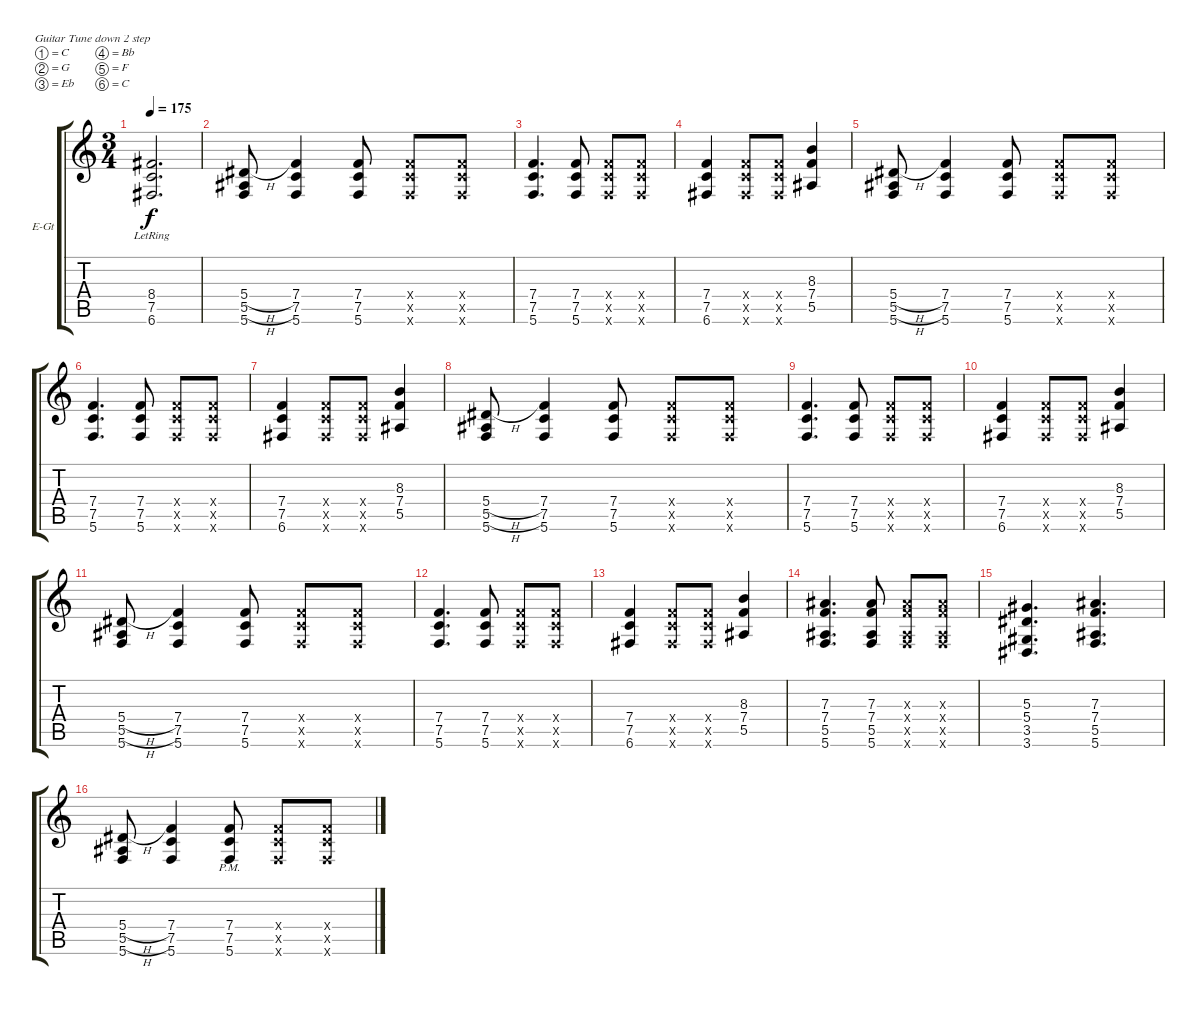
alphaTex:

\bracketExtendMode groupsimilarinstruments
\firstSystemTrackNameOrientation horizontal
\otherSystemsTrackNameOrientation horizontal
\track ("Electric Guitar" "E-Gt") {instrument overdrivenguitar}
\staff {score tabs}
\tuning (C4 G3 Eb3 Bb2 F2 C2)
\ts (3 4)
\tempo 175
\clef g2
\ks c
(6.6{lr t} 7.5{lr t} 8.4{lr t}).2{d dy f} |
(5.6 5.5{h} 5.4{h}).8 (5.6 7.5 7.4).4 (5.6 7.5 7.4).8 (5.6{x} 7.5{x} 7.4{x}).8 (5.6{x} 7.5{x} 7.4{x}).8 |
(5.6 7.5 7.4).4{d} (5.6 7.5 7.4).8 (5.6{x} 7.5{x} 7.4{x}).8 (5.6{x} 7.5{x} 7.4{x}).8 |
(6.6 7.5 7.4).4 (6.6{x} 7.5{x} 7.4{x}).8 (6.6{x} 7.5{x} 7.4{x}).8 (5.5 7.4 8.3).4 |
(5.6 5.5{h} 5.4{h}).8 (5.6 7.5 7.4).4 (5.6 7.5 7.4).8 (5.6{x} 7.5{x} 7.4{x}).8 (5.6{x} 7.5{x} 7.4{x}).8 |
(5.6 7.5 7.4).4{d} (5.6 7.5 7.4).8 (5.6{x} 7.5{x} 7.4{x}).8 (5.6{x} 7.5{x} 7.4{x}).8 |
(6.6 7.5 7.4).4 (6.6{x} 7.5{x} 7.4{x}).8 (6.6{x} 7.5{x} 7.4{x}).8 (5.5 7.4 8.3).4 |
(5.6 5.5{h} 5.4{h}).8 (5.6 7.5 7.4).4 (5.6 7.5 7.4).8 (5.6{x} 7.5{x} 7.4{x}).8 (5.6{x} 7.5{x} 7.4{x}).8 |
(5.6 7.5 7.4).4{d} (5.6 7.5 7.4).8 (5.6{x} 7.5{x} 7.4{x}).8 (5.6{x} 7.5{x} 7.4{x}).8 |
(6.6 7.5 7.4).4 (6.6{x} 7.5{x} 7.4{x}).8 (6.6{x} 7.5{x} 7.4{x}).8 (5.5 7.4 8.3).4 |
(5.6 5.5{h} 5.4{h}).8 (5.6 7.5 7.4).4 (5.6 7.5 7.4).8 (5.6{x} 7.5{x} 7.4{x}).8 (5.6{x} 7.5{x} 7.4{x}).8 |
(5.6 7.5 7.4).4{d} (5.6 7.5 7.4).8 (5.6{x} 7.5{x} 7.4{x}).8 (5.6{x} 7.5{x} 7.4{x}).8 |
(6.6 7.5 7.4).4 (6.6{x} 7.5{x} 7.4{x}).8 (6.6{x} 7.5{x} 7.4{x}).8 (5.5 7.4 8.3).4 |
(5.6 5.5 7.4 7.3).4{d} (5.6 5.5 7.4 7.3).8 (5.6{x} 5.5{x} 7.4{x} 7.3{x}).8 (5.6{x} 5.5{x} 7.4{x} 7.3{x}).8 |
(3.6 3.5 5.4 5.3).4{d} (5.6 5.5 7.4 7.3).4{d} |
(5.6 5.5{h} 5.4{h}).8 (5.6 7.5 7.4).4 (5.6{pm} 7.5{pm} 7.4{pm}).8 (5.6{x} 7.5{x} 7.4{x}).8 (5.6{x} 7.5{x} 7.4{x}).8
